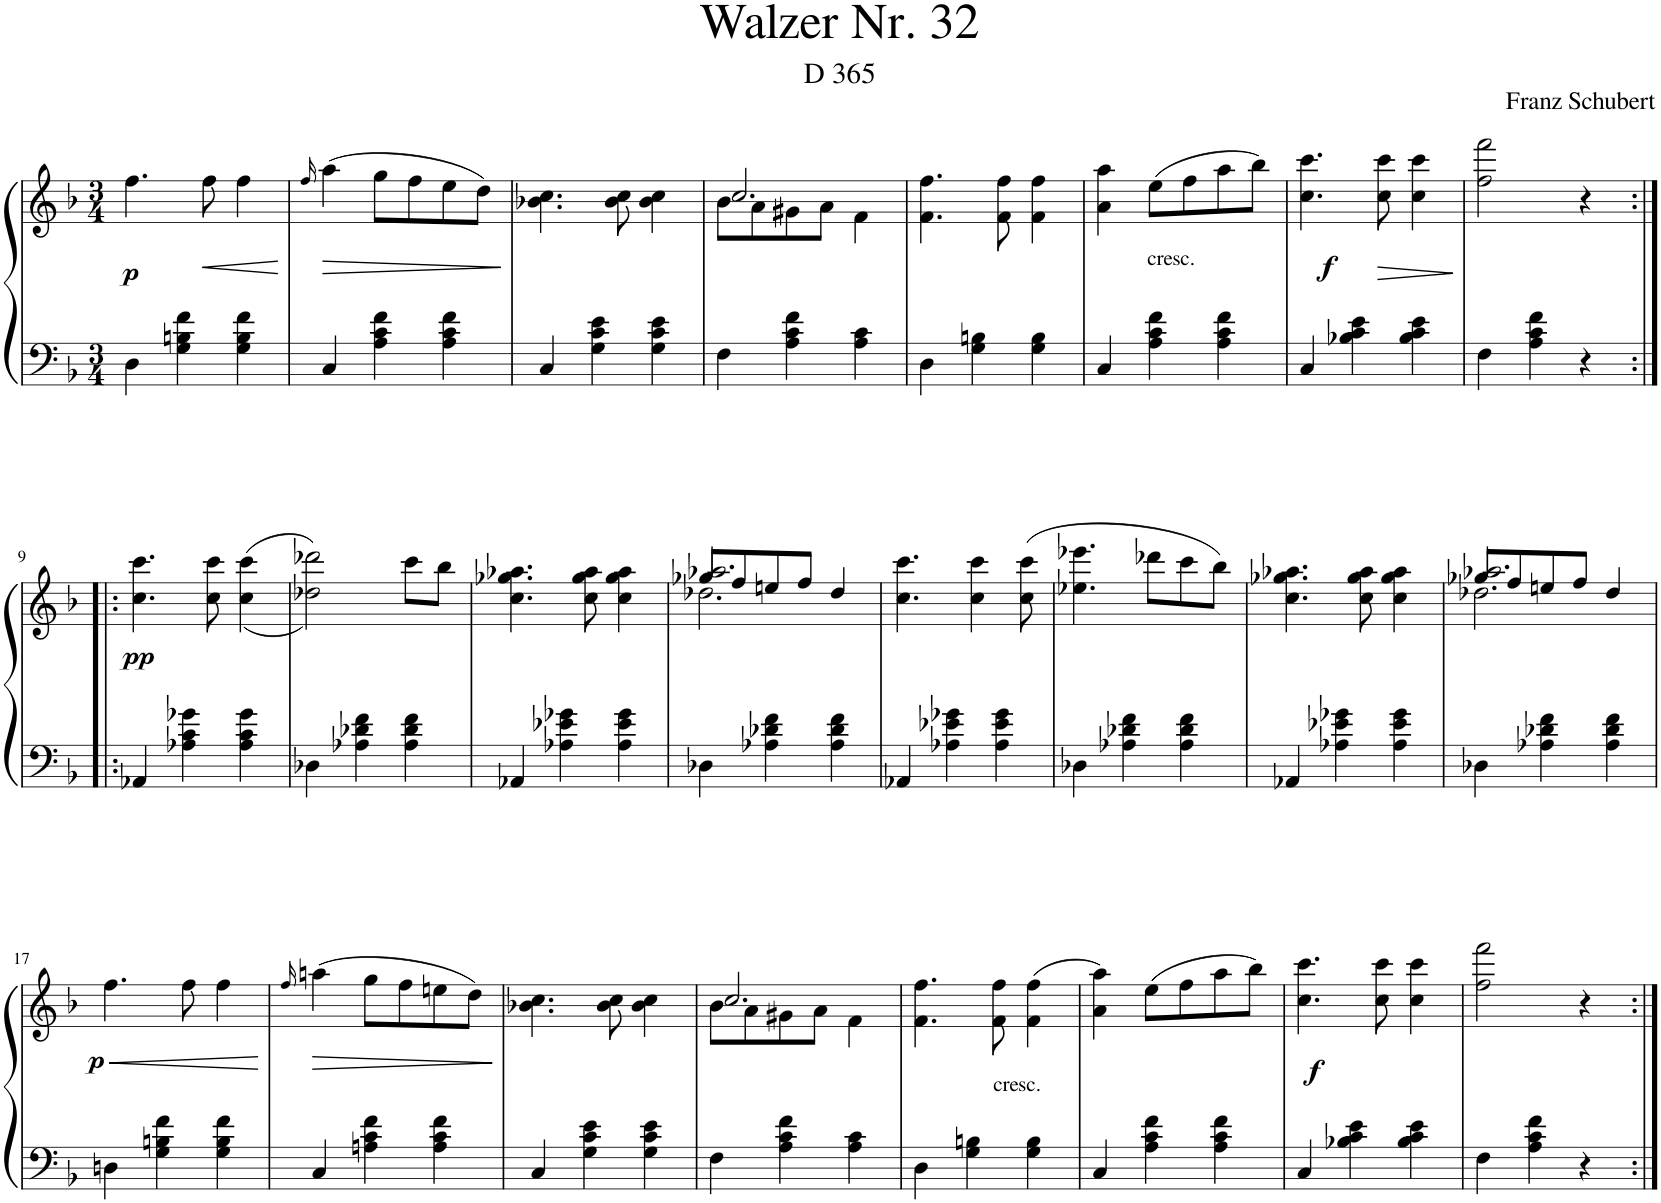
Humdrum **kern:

**kern	**kern	**dynam
*part1	*part1	*part1
*staff2	*staff1	*staff1/2
*I"Piano	*	*
*I'Pno.	*	*
*clefF4	*clefG2	*
*k[b-]	*k[b-]	*
*M3/4	*M3/4	*
=1	=1	=1
!	!	!LO:DY:b
4D\	4.ff\	p
4G\ 4Bn\ 4f\	.	.
!	!	!LO:HP:b
.	8ff\	<
4G\ 4B\ 4f\	4ff\	.
.	.	[
=2	=2	=2
.	16qff/	.
4C/	(4aa\	.
4A\ 4c\ 4f\	8gg\L	.
.	8ff\	.
4A\ 4c\ 4f\	8ee\	.
.	8dd\J)	.
=3	=3	=3
4C/	4.b-X\ 4.cc\	.
4G\ 4c\ 4e\	.	.
.	8b-\ 8cc\	.
4G\ 4c\ 4e\	4b-\ 4cc\	.
=4	=4	=4
*	*^	*
4F\	2.cc/	8b-\L	.
.	.	8a\	.
4A\ 4c\ 4f\	.	8g#X\	.
.	.	8a\J	.
4A\ 4c\	.	4f\	.
*	*v	*v	*
=5	=5	=5
4D\	4.f\ 4.ff\	.
4G\ 4Bn\	.	.
.	8f\ 8ff\	.
4G\ 4B\	4f\ 4ff\	.
=6	=6	=6
4C/	4a\ 4aa\	.
!	!LO:TX:b:t=cresc.	!
4A\ 4c\ 4f\	(8ee\L	.
.	8ff\	.
4A\ 4c\ 4f\	8aa\	.
.	8bb-\J)	.
=7	=7	=7
!	!	!LO:DY:b
4C/	4.cc\ 4.ccc\	f
4B-X\ 4c\ 4e\	.	.
!	!	!LO:HP:b
.	8cc\ 8ccc\	>
4B-\ 4c\ 4e\	4cc\ 4ccc\	.
.	.	]
=8	=8	=8
4F\	2ff\ 2fff\	.
4A\ 4c\ 4f\	.	.
4r	4r	.
!!LO:LB:g=z
=9:|!|:	=9:|!|:	=9:|!|:
!	!	!LO:DY:b
4AA-X/	4.cc\ 4.ccc\	pp
4A-X\ 4c\ 4g-X\	.	.
.	8cc\ 8ccc\	.
4A-\ 4c\ 4g-\	(<(4cc\ 4ccc\	.
=10	=10	=10
4D-X\	2dd-X\ 2ddd-X\))	.
4A-X\ 4d-X\ 4f\	.	.
4A-\ 4d-\ 4f\	8ccc\L	.
.	8bb-\J	.
=11	=11	=11
4AA-X/	4.cc\ 4.gg-X\ 4.aa-X\	.
4A-X\ 4e-X\ 4g-X\	.	.
.	8cc\ 8gg-\ 8aa-\	.
4A-\ 4e-\ 4g-\	4cc\ 4gg-\ 4aa-\	.
=12	=12	=12
*	*^	*
*	*	*^	*
4D-X\	8gg-X/L	2.dd-X\	2.aa-X/	.
.	8ff/	.	.	.
4A-X\ 4d-X\ 4f\	8een/	.	.	.
.	8ff/J	.	.	.
4A-\ 4d-\ 4f\	4dd-/	.	.	.
*	*v	*v	*v	*
=13	=13	=13
4AA-X/	4.cc\ 4.ccc\	.
4A-X\ 4e-X\ 4g-X\	.	.
.	4cc\ 4ccc\	.
4A-\ 4e-\ 4g-\	.	.
.	(8cc\ 8ccc\	.
=14	=14	=14
4D-X\	4.ee-X\ 4.eee-X\	.
4A-X\ 4d-X\ 4f\	.	.
.	8ddd-X\L	.
4A-\ 4d-\ 4f\	8ccc\	.
.	8bb-\J)	.
=15	=15	=15
4AA-X/	4.cc\ 4.gg-X\ 4.aa-X\	.
4A-X\ 4e-X\ 4g-X\	.	.
.	8cc\ 8gg-\ 8aa-\	.
4A-\ 4e-\ 4g-\	4cc\ 4gg-\ 4aa-\	.
=16	=16	=16
*	*^	*
*	*	*^	*
4D-X\	8gg-X/L	2.aa-X/	2.dd-X\	.
.	8ff/	.	.	.
4A-X\ 4d-X\ 4f\	8een/	.	.	.
.	8ff/J	.	.	.
4A-\ 4d-\ 4f\	4dd-/	.	.	.
*	*v	*v	*v	*
!!LO:LB:g=z
=17	=17	=17
!	!	!LO:HP:b
!	!	!LO:DY:n=1:b
4Dn\	4.ff\	< p
4G\ 4Bn\ 4f\	.	.
.	8ff\	.
4G\ 4B\ 4f\	4ff\	.
.	.	[
=18	=18	=18
.	16qff/	.
4C/	(4aan\	.
4An\ 4c\ 4f\	8gg\L	.
.	8ff\	.
4A\ 4c\ 4f\	8een\	.
.	8dd\J)	.
=19	=19	=19
4C/	4.b-X\ 4.cc\	.
4G\ 4c\ 4e\	.	.
.	8b-\ 8cc\	.
4G\ 4c\ 4e\	4b-\ 4cc\	.
=20	=20	=20
*	*^	*
4F\	8b-\L	2.cc/	.
.	8a\	.	.
4A\ 4c\ 4f\	8g#X\	.	.
.	8a\J	.	.
4A\ 4c\	4f\	.	.
*	*v	*v	*
=21	=21	=21
4D\	4.f\ 4.ff\	.
4G\ 4Bn\	.	.
!	!LO:TX:b:t=cresc.	!
.	8f\ 8ff\	.
4G\ 4B\	(4f\ 4ff\	.
=22	=22	=22
4C/	4a\ 4aa\)	.
4A\ 4c\ 4f\	(8ee\L	.
.	8ff\	.
4A\ 4c\ 4f\	8aa\	.
.	8bb-\J)	.
=23	=23	=23
!	!	!LO:DY:b
4C/	4.cc\ 4.ccc\	f
4B-X\ 4c\ 4e\	.	.
.	8cc\ 8ccc\	.
4B-\ 4c\ 4e\	4cc\ 4ccc\	.
=24	=24	=24
4F\	2ff\ 2fff\	.
4A\ 4c\ 4f\	.	.
4r	4r	.
=:|!	=:|!	=:|!
*-	*-	*-
